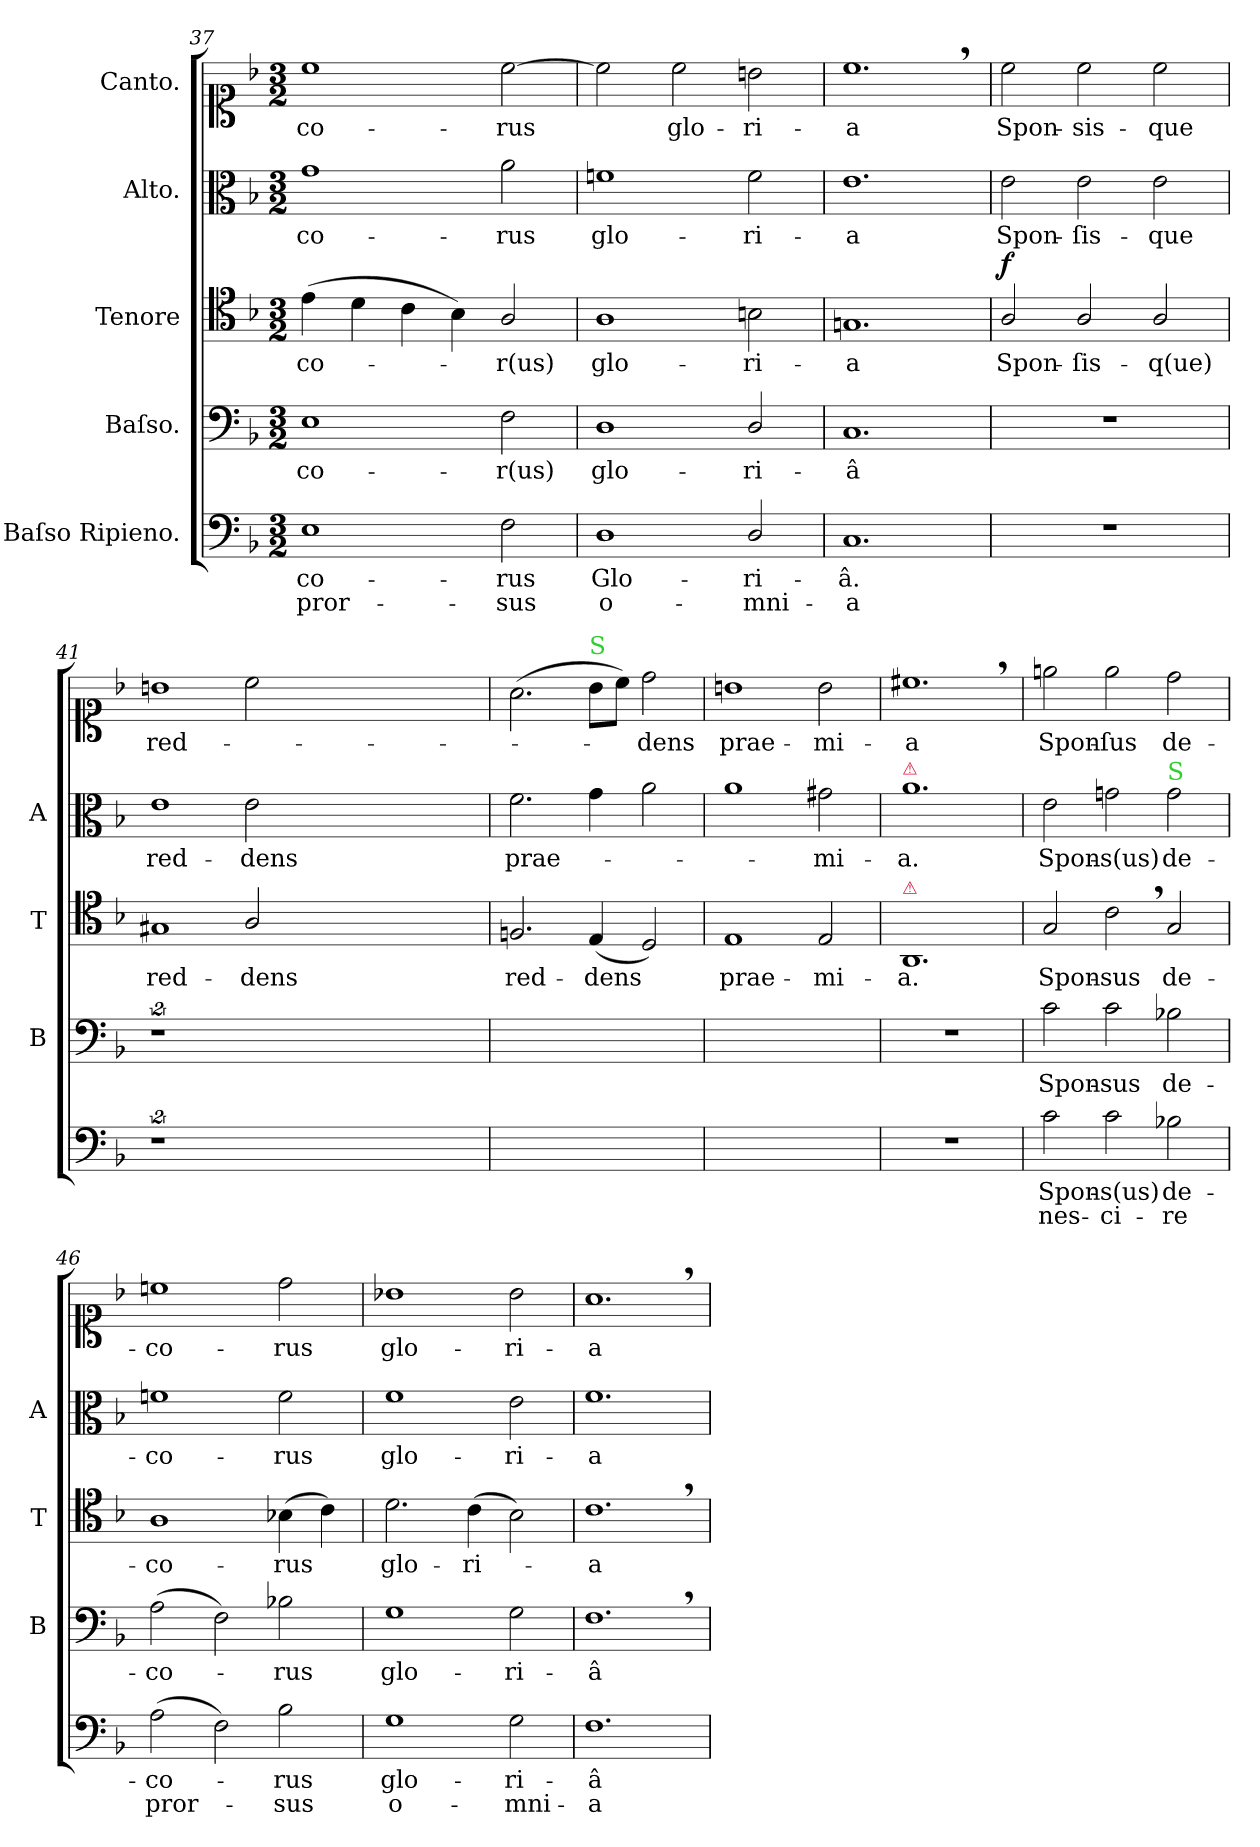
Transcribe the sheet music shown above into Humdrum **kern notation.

**kern	**text	**text	**kern	**text	**kern	**text	**dynam	**kern	**text	**kern	**text
*part5	*part5	*part5	*part4	*part4	*part3	*part3	*part3	*part2	*part2	*part1	*part1
*staff5	*staff5	*staff5	*staff4	*staff4	*staff3	*staff3	*staff3	*staff2	*staff2	*staff1	*staff1
*I"Baſso Ripieno.	*	*	*I"Baſso.	*	*I"Tenore	*	*	*I"Alto.	*	*I"Canto.	*
*	*	*	*I'B	*	*I'T	*	*	*I'A	*	*	*
*clefF4	*	*	*clefF4	*	*clefC4	*	*	*clefC3	*	*clefC1	*
*k[b-]	*	*	*k[b-]	*	*k[b-]	*	*	*k[b-]	*	*k[b-]	*
*F:	*	*	*F:	*	*F:	*	*	*F:	*	*F:	*
*M3/2	*	*	*M3/2	*	*M3/2	*	*	*M3/2	*	*M3/2	*
=37	=37	=37	=37	=37	=37	=37	=37	=37	=37	=37	=37
1E	-co-	pror-	1E	-co-	(4e\	-co-	.	1g	-co-	1cc	-co-
.	.	.	.	.	4d\	.	.	.	.	.	.
.	.	.	.	.	4c\	.	.	.	.	.	.
.	.	.	.	.	4B-\)	.	.	.	.	.	.
2F\	-rus	sus	2F\	-r(us)	2A/	-r(us)	.	2a\	-rus	[2cc\	-rus
=38	=38	=38	=38	=38	=38	=38	=38	=38	=38	=38	=38
1D	Glo-	o-	1D	glo-	1A	glo-	.	1fn	glo-	2cc\]	.
.	.	.	.	.	.	.	.	.	.	2cc\	glo-
2D/	-ri-	-mni-	2D/	-ri-	2Bn\	-ri-	.	2f\	-ri-	2bn\	-ri-
=39	=39	=39	=39	=39	=39	=39	=39	=39	=39	=39	=39
1.C	-â.	-a	1.C	-â	1.Gn	-a	.	1.e	-a	1.cc,<	-a
=40	=40	=40	=40	=40	=40	=40	=40	=40	=40	=40	=40
!	!	!	!	!	!	!	!LO:DY:a	!	!	!	!
1.r	.	.	1.r	.	2A/	Spon-	f	2e\	Spon-	2cc\	Spon-
.	.	.	.	.	2A/	-ſis-	.	2e\	-ſis-	2cc\	-sis-
.	.	.	.	.	2A/	-q(ue)	.	2e\	-que	2cc\	-que
=41	=41	=41	=41	=41	=41	=41	=41	=41	=41	=41	=41
2%9r	.	.	2%9r	.	1G#X	red-	.	1e	red-	1bn	red-
.	.	.	.	.	2A/	-dens	.	2e\	-dens	2cc\	.
.	.	.	.	.	0.ryy	.	.	0.ryy	.	0.ryy	.
=42	=42	=42	=42	=42	=42	=42	=42	=42	=42	=42	=42
!	!	!	!	!	!	!LO:LY:i	!	!	!	!	!
1.ryy	.	.	1.ryy	.	2.Fn/	red-	.	2.f\	prae-	(2.a\	.
!	!	!	!	!	!	!	!	!	!	!LO:TX:a:color=limegreen:t=S	!
!	!	!	!	!	!	!LO:LY:i	!	!	!	!	!
.	.	.	.	.	(4E/	-dens	.	4g\	.	8b-\L	.
.	.	.	.	.	.	.	.	.	.	8cc\J)	.
.	.	.	.	.	2D/)	.	.	2a\	.	2dd\	-dens
=43	=43	=43	=43	=43	=43	=43	=43	=43	=43	=43	=43
1.ryy	.	.	1.ryy	.	1E	prae-	.	1a	.	1bn	prae-
.	.	.	.	.	2E/	-mi-	.	2g#X\	-mi-	2b\	-mi-
=44	=44	=44	=44	=44	=44	=44	=44	=44	=44	=44	=44
!	!	!	!	!	!	!	!	!LO:TX:a:color=crimson:t=⚠	!	!	!
!	!	!	!	!	!LO:TX:a:color=crimson:t=⚠	!	!	!	!	!	!
1.r	.	.	1.r	.	1.AA	-a.	.	1.a	-a.	1.cc#X,<	-a
=45	=45	=45	=45	=45	=45	=45	=45	=45	=45	=45	=45
2c\	Spon-	nes-	2c\	Spon-	2G/	Spon-	.	2e\	Spon-	2een\	Spon-
2c\	-s(us)	-ci-	2c\	-sus	2c,<\	-sus	.	2gn\	-s(us)	2ee\	-ſus
!	!	!	!	!	!	!	!	!LO:TX:a:color=limegreen:t=S	!	!	!
2B-X\	de-	-re	2B-X\	de-	2G/	de-	.	2g\	de-	2dd\	de-
=46	=46	=46	=46	=46	=46	=46	=46	=46	=46	=46	=46
(2A\	-co-	pror-	(2A\	-co-	1A	-co-	.	1fn	-co-	1ccn	-co-
2F\)	.	.	2F\)	.	.	.	.	.	.	.	.
2B-\	-rus	-sus	2B-X\	-rus	(4B-X\	-rus	.	2f\	-rus	2dd\	-rus
.	.	.	.	.	4c\)	.	.	.	.	.	.
=47	=47	=47	=47	=47	=47	=47	=47	=47	=47	=47	=47
1G	glo-	o-	1G	glo-	2.d\	glo-	.	1f	glo-	1b-X	glo-
.	.	.	.	.	(4c\	-ri-	.	.	.	.	.
2G\	-ri-	-mni-	2G\	-ri-	2B-\)	.	.	2e\	-ri-	2b-\	-ri-
=48	=48	=48	=48	=48	=48	=48	=48	=48	=48	=48	=48
1.F	-â	-a	1.F,<	-â	1.c,<	-a	.	1.f	-a	1.a,<	-a
=	=	=	=	=	=	=	=	=	=	=	=
*-	*-	*-	*-	*-	*-	*-	*-	*-	*-	*-	*-
